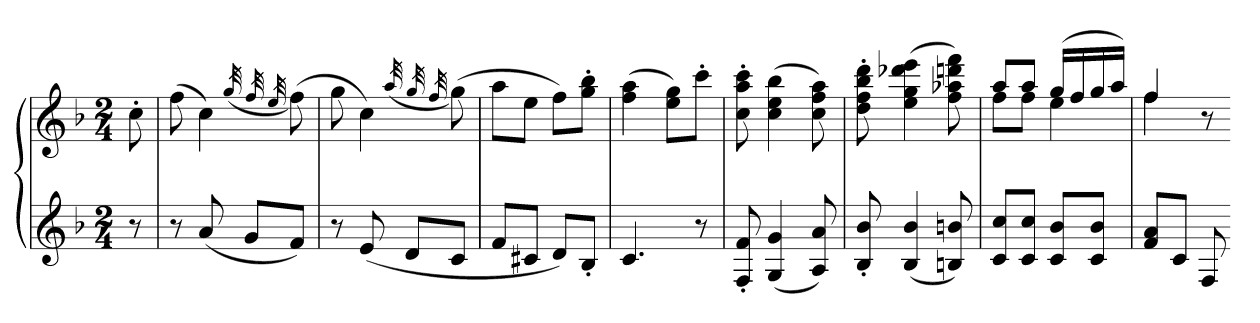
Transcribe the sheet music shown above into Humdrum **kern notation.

**kern	**kern
*part1	*part1
*staff2	*staff1
*clefG2	*clefG2
*k[b-]	*k[b-]
*F:	*F:
*M2/4	*M2/4
=	=
8r	8cc'
=373	=373
8r	(8ff
(8a	4cc)
8gL	.
.	(32qgg
.	32qff
.	32qee
8fJ)	(8ff)
=374	=374
8r	8gg
(8e	4cc)
8dL	.
.	(32qaa
.	32qgg
.	32qff
8cJ	(8gg)
=375	=375
8fL	8aaL
8c#XJ	8eeJ
8dL)	8ffL)
8B-'J	8gg' 8bb-'J
=376	=376
4.c	(4ff 4aa
.	8ee 8ggL)
8r	8ccc'J
=377	=377
8F' 8f'	8cc' 8aa' 8ccc'
(4G 4g	(4cc 4ee 4bb-
8A 8a)	8cc 8ff 8aa)
=378	=378
8B-' 8b-'	8dd' 8ff' 8bb-' 8ddd'
(4B- 4b-	(4ee 4gg 4ddd-X 4eee
8Bn 8bn)	8ff 8aa-X 8dddn 8fff)
=379	=379
*	*^
8c 8ccL	8aaL	8ffL
8c 8ccJ	8aaJ	8ffJ
8c 8b-L	(16ggLL	4ee
.	16ff	.
8c 8b-J	16gg	.
.	16aaJJ)	.
=380	=380	=380
8f 8aL	4ff	4ff
8cJ	.	.
8F	8r	8ryy
*	*v	*v
=-	=-
*-	*-
